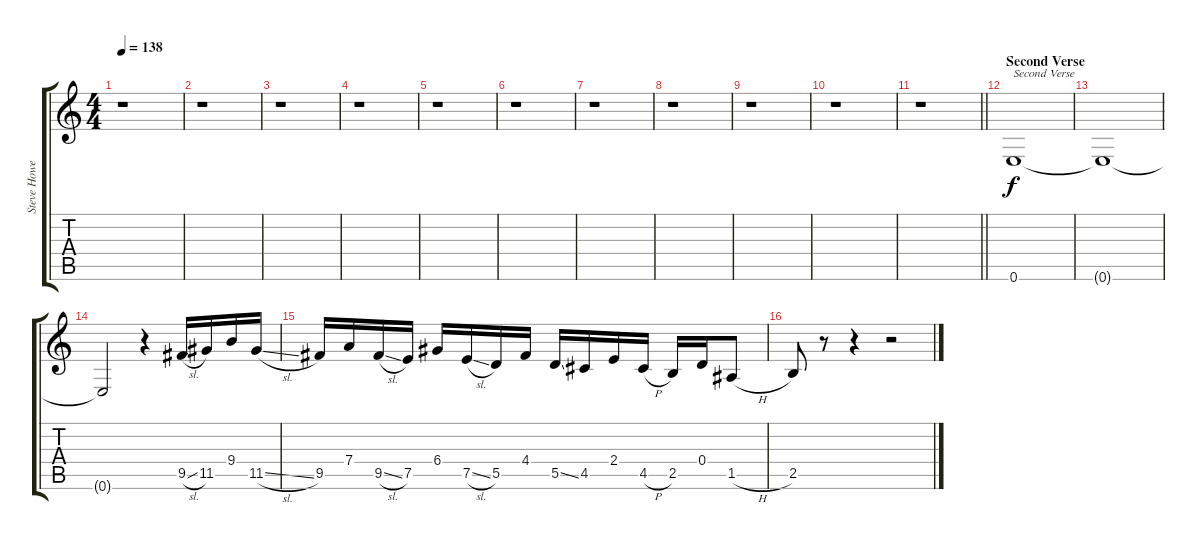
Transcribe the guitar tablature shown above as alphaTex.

\track ("Steve Howe 1" "Steve Howe") {instrument overdrivenguitar}
\staff {score tabs}
\tuning (E4 B3 G3 D3 A2 E2) {hide}
\ts (4 4)
\tempo 138
\clef g2
\ks c
r.1{dy f} |
r.1 |
r.1 |
r.1 |
r.1 |
r.1 |
r.1 |
r.1 |
r.1 |
r.1 |
\barLineRight lightlight
r.1 |
\section ("" "Second Verse")
0.6.1{txt "Second Verse" volume 13} |
0.6{t}.1 |
0.6{t}.2 r.4 9.5{sl}.16 11.5.16 9.4.16 11.5{sl}.16 |
9.5.16 7.4.16 9.5{sl}.16 7.5.16 6.4.16 7.5{sl}.16 5.5.16 4.4.16 5.5{ss}.16 4.5.16 2.4.16 4.5{h}.16 2.5.16 0.4.16 1.5{h}.8 |
2.5.8 r.8 r.4 r.2
